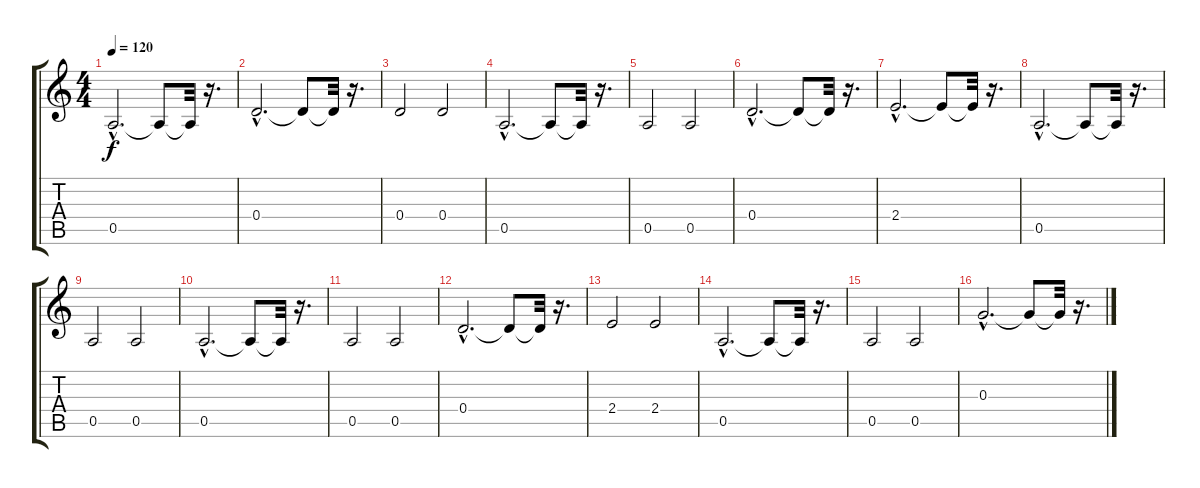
\track "" {instrument acousticguitarsteel}
\staff {score tabs}
\tuning (E4 B3 G3 D3 A2 E2) {hide}
\ts (4 4)
\tempo 120
\clef g2
\ks c
0.5{hac}.2{d dy f} 0.5{t}.8 0.5{t}.32 r.16{d} |
0.4{hac}.2{d} 0.4{t}.8 0.4{t}.32 r.16{d} |
0.4.2 0.4.2 |
0.5{hac}.2{d} 0.5{t}.8 0.5{t}.32 r.16{d} |
0.5.2 0.5.2 |
0.4{hac}.2{d} 0.4{t}.8 0.4{t}.32 r.16{d} |
2.4{hac}.2{d} 2.4{t}.8 2.4{t}.32 r.16{d} |
0.5{hac}.2{d} 0.5{t}.8 0.5{t}.32 r.16{d} |
0.5.2 0.5.2 |
0.5{hac}.2{d} 0.5{t}.8 0.5{t}.32 r.16{d} |
0.5.2 0.5.2 |
0.4{hac}.2{d} 0.4{t}.8 0.4{t}.32 r.16{d} |
2.4.2 2.4.2 |
0.5{hac}.2{d} 0.5{t}.8 0.5{t}.32 r.16{d} |
0.5.2 0.5.2 |
0.3{hac}.2{d} 0.3{t}.8 0.3{t}.32 r.16{d}
